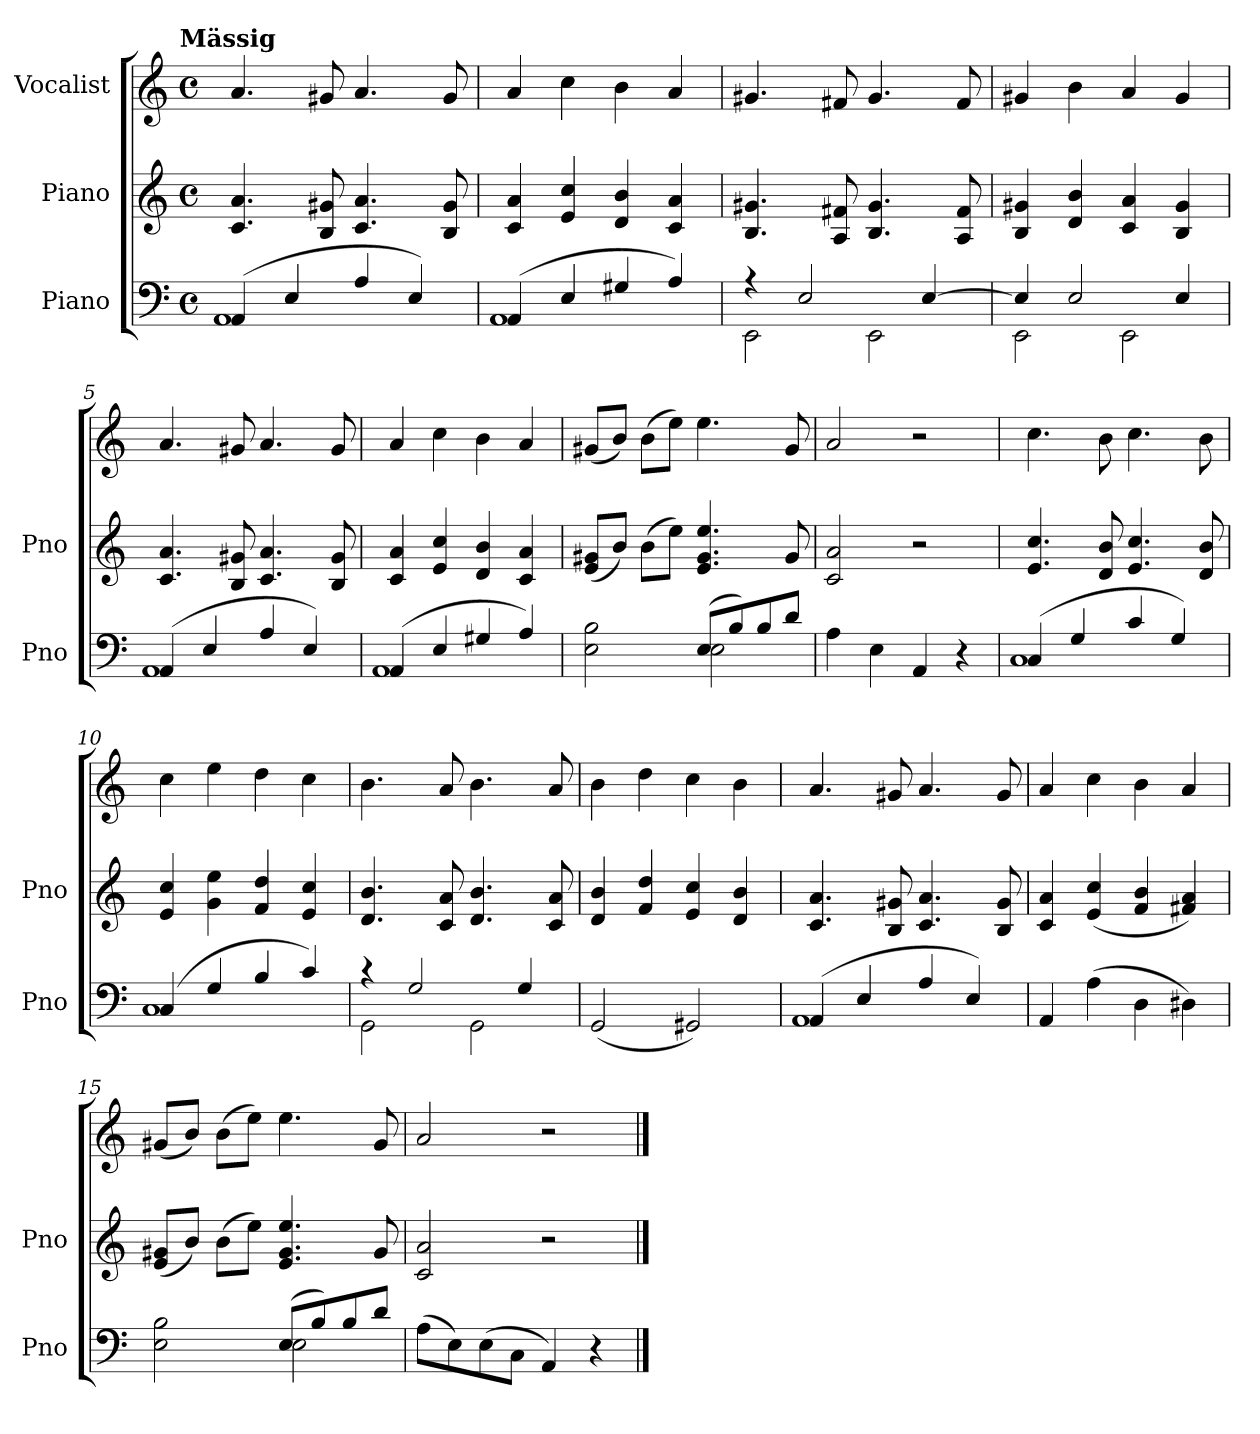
**kern	**kern	**kern
*part3	*part2	*part1
*staff3	*staff2	*staff1
*I"Piano	*I"Piano	*I"Vocalist
*I'Pno	*I'Pno	*
*clefF4	*clefG2	*clefG2
*k[]	*k[]	*k[]
*a:	*a:	*a:
!!LO:TX:omd:t=Mässig
*M4/4	*M4/4	*M4/4
*met(c)	*met(c)	*met(c)
*MM92	*MM92	*MM92
=1	=1	=1
*^	*	*
(4AA	1AA	4.c 4.a	4.a
4E	.	.	.
.	.	8B 8g#X	8g#X
4A	.	4.c 4.a	4.a
4E)	.	.	.
.	.	8B 8g#	8g#
=2	=2	=2	=2
(4AA	1AA	4c 4a	4a
4E	.	4e 4cc	4cc
4G#X	.	4d 4b	4b
4A)	.	4c 4a	4a
=3	=3	=3	=3
4r	2EE	4.B 4.g#X	4.g#X
2E	.	.	.
.	.	8A 8f#X	8f#X
.	2EE	4.B 4.g#	4.g#
[4E	.	.	.
.	.	8A 8f#	8f#
=4	=4	=4	=4
4E]	2EE	4B 4g#X	4g#X
2E	.	4d 4b	4b
.	2EE	4c 4a	4a
4E	.	4B 4g#	4g#
=5	=5	=5	=5
(4AA	1AA	4.c 4.a	4.a
4E	.	.	.
.	.	8B 8g#X	8g#X
4A	.	4.c 4.a	4.a
4E)	.	.	.
.	.	8B 8g#	8g#
=6	=6	=6	=6
(4AA	1AA	4c 4a	4a
4E	.	4e 4cc	4cc
4G#X	.	4d 4b	4b
4A)	.	4c 4a	4a
=7	=7	=7	=7
2E 2B	2ryy	(8e 8g#XL	(8g#XL
.	.	8bJ)	8bJ)
.	.	(8bL	(8bL
.	.	8eeJ)	8eeJ)
(8EL	2E	4.e 4.g# 4.ee	4.ee
8B)	.	.	.
8B	.	.	.
8dJ	.	8g#	8g#
*v	*v	*	*
=8	=8	=8
4A	2c 2a	2a
4E	.	.
4AA	2r	2r
4r	.	.
=9	=9	=9
*^	*	*
(4C	1C	4.e 4.cc	4.cc
4G	.	.	.
.	.	8d 8b	8b
4c	.	4.e 4.cc	4.cc
4G)	.	.	.
.	.	8d 8b	8b
=10	=10	=10	=10
(4C	1C	4e 4cc	4cc
4G	.	4g 4ee	4ee
4B	.	4f 4dd	4dd
4c)	.	4e 4cc	4cc
=11	=11	=11	=11
4r	2GG	4.d 4.b	4.b
2G	.	.	.
.	.	8c 8a	8a
.	2GG	4.d 4.b	4.b
4G	.	.	.
.	.	8c 8a	8a
*v	*v	*	*
=12	=12	=12
(2GG	4d 4b	4b
.	4f 4dd	4dd
2GG#X)	4e 4cc	4cc
.	4d 4b	4b
=13	=13	=13
*^	*	*
(4AA	1AA	4.c 4.a	4.a
4E	.	.	.
.	.	8B 8g#X	8g#X
4A	.	4.c 4.a	4.a
4E)	.	.	.
.	.	8B 8g#	8g#
*v	*v	*	*
=14	=14	=14
4AA	4c 4a	4a
(4A	(4e 4cc	4cc
4D	4f 4b	4b
4D#X)	4f#X 4a)	4a
=15	=15	=15
*^	*	*
2E 2B	2ryy	(8e 8g#XL	(8g#XL
.	.	8bJ)	8bJ)
.	.	(8bL	(8bL
.	.	8eeJ)	8eeJ)
(8EL	2E	4.e 4.g# 4.ee	4.ee
8B)	.	.	.
8B	.	.	.
8dJ	.	8g#	8g#
*v	*v	*	*
=16	=16	=16
(8AL	2c 2a	2a
8E)	.	.
(8E	.	.
8CJ	.	.
4AA)	2r	2r
4r	.	.
==	==	==
*-	*-	*-
